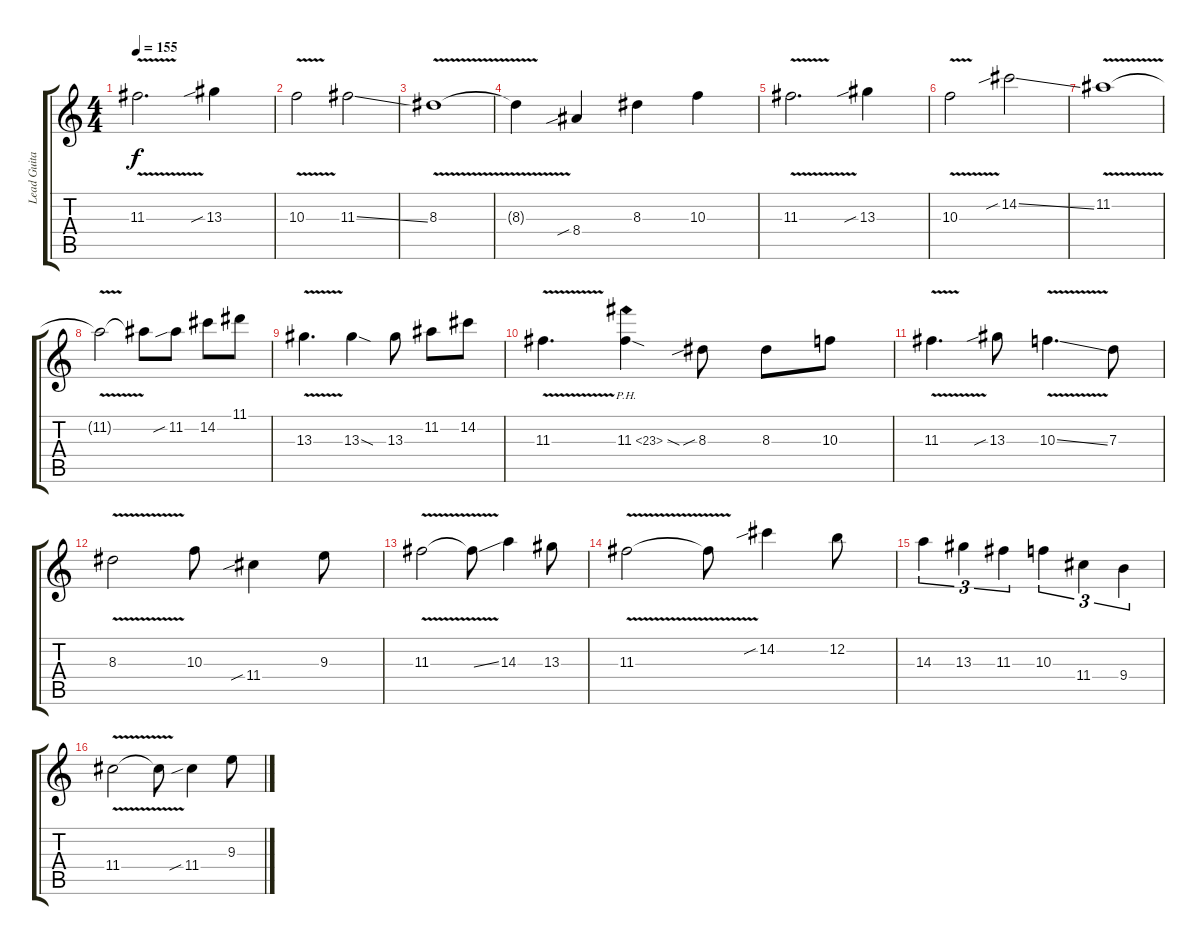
\track ("Lead Guitar" "Lead Guita") {instrument distortionguitar}
\staff {score tabs}
\tuning (E4 B3 G3 D3 A2 E2) {hide}
\ts (4 4)
\tempo 155
\clef g2
\ks c
11.3{v}.2{d dy f} 13.3{sib}.4 |
10.3{v}.2 11.3{ss}.2 |
8.3{v}.1 |
8.3{t}.4 8.4{sib}.4 8.3.4 10.3.4 |
11.3{v}.2{d} 13.3{sib}.4 |
10.3{v}.2 14.2{sib ss}.2 |
11.2{v}.1 |
11.2{t}.2 11.2{t}.8 11.2{sib}.8 14.2.8 11.1.8 |
13.3{v}.4{d} 13.3{sod}.4 13.3.8 11.2.8 14.2.8 |
11.3{v}.4{d} 11.3{ph 12 sod}.4 8.3{sib}.8 8.3.8 10.3.8 |
11.3{v}.4{d} 13.3{sib}.8 10.3{v ss}.4{d} 7.3.8 |
8.3{v}.2 10.3.8 11.4{sib}.4 9.3.8 |
11.3{v}.2 11.3{ss t}.8 14.3.4 13.3.8 |
11.3{v}.2 11.3{t}.8 14.2{sib}.4 12.2.8 |
14.3.4{tu (3 2)} 13.3.4{tu (3 2)} 11.3.4{tu (3 2)} 10.3.4{tu (3 2)} 11.4.4{tu (3 2)} 9.4.4{tu (3 2)} |
11.4{v}.2 11.4{t}.8 11.4{sib}.4 9.3.8
